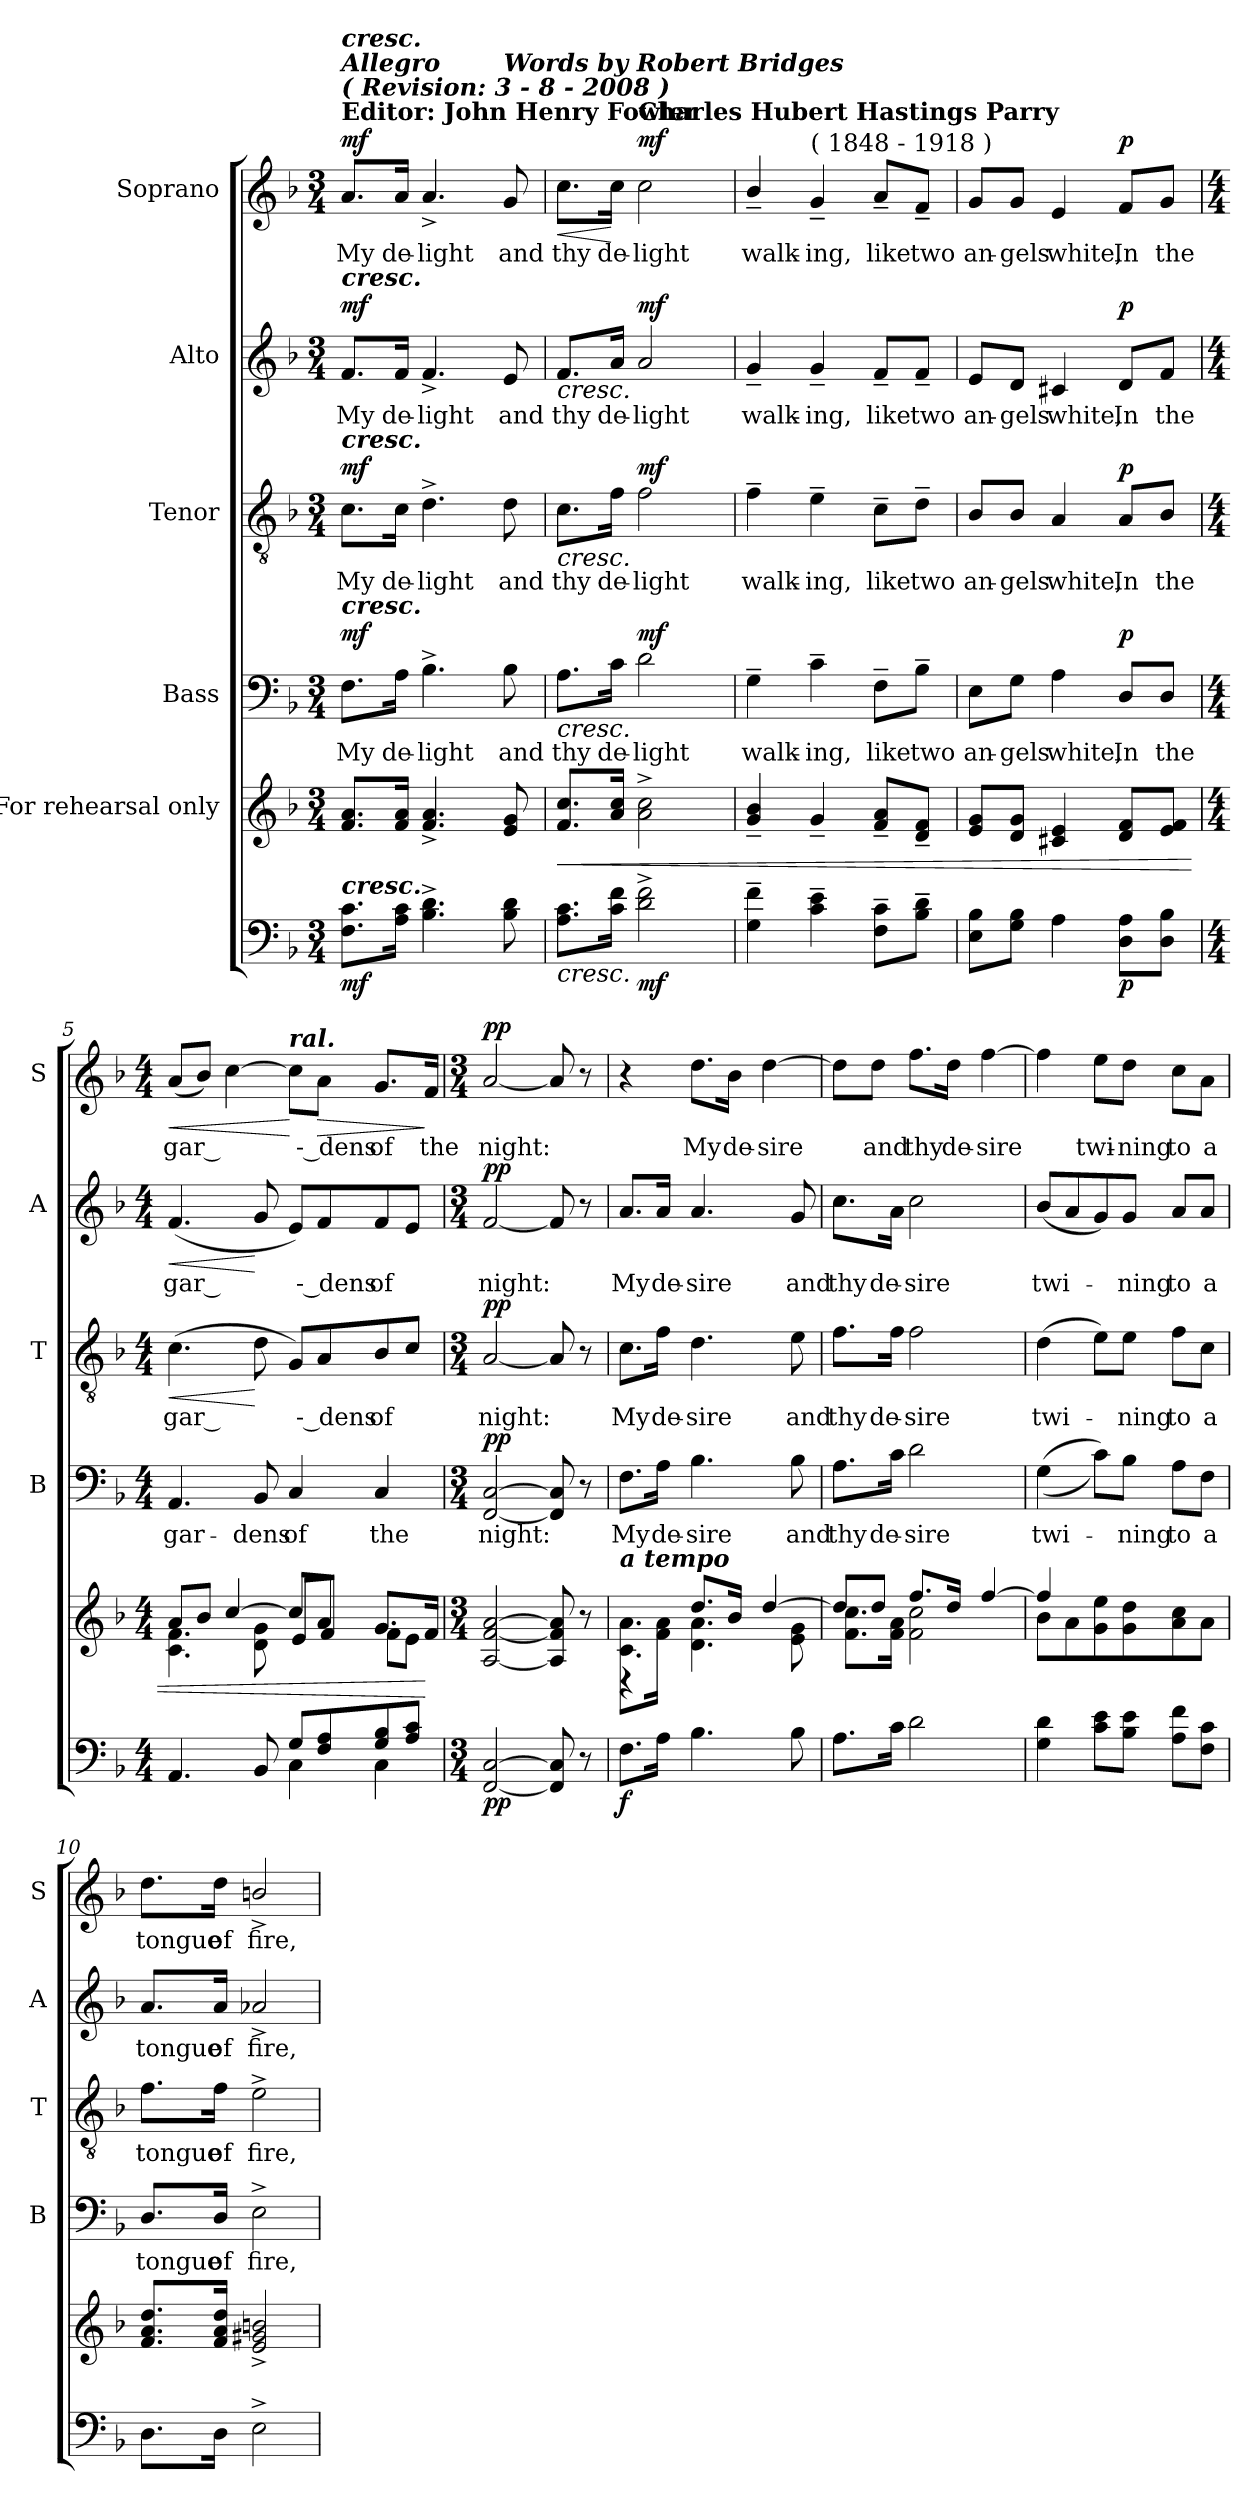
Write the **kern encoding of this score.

**kern	**dynam	**kern	**dynam	**kern	**text	**dynam	**kern	**text	**dynam	**kern	**text	**dynam	**kern	**text	**dynam
*part6	*part6	*part5	*part5	*part4	*part4	*part4	*part3	*part3	*part3	*part2	*part2	*part2	*part1	*part1	*part1
*staff6	*staff6	*staff5	*staff5	*staff4	*staff4	*staff4	*staff3	*staff3	*staff3	*staff2	*staff2	*staff2	*staff1	*staff1	*staff1
*	*	*I"For  rehearsal  only	*	*I"Bass	*	*	*I"Tenor	*	*	*I"Alto	*	*	*I"Soprano	*	*
*	*	*	*	*I'B	*	*	*I'T	*	*	*I'A	*	*	*I'S	*	*
*clefF4	*	*clefG2	*	*clefF4	*	*	*clefGv2	*	*	*clefG2	*	*	*clefG2	*	*
*	*	*	*	*	*	*	*ITrd7c12	*	*	*	*	*	*	*	*
*k[b-]	*	*k[b-]	*	*k[b-]	*	*	*k[b-]	*	*	*k[b-]	*	*	*k[b-]	*	*
*F:	*	*F:	*	*F:	*	*	*F:	*	*	*F:	*	*	*F:	*	*
*M3/4	*	*M3/4	*	*M3/4	*	*	*M3/4	*	*	*M3/4	*	*	*M3/4	*	*
*MM75	*	*MM75	*	*MM75	*	*	*MM75	*	*	*MM75	*	*	*MM75	*	*
=1	=1	=1	=1	=1	=1	=1	=1	=1	=1	=1	=1	=1	=1	=1	=1
!	!	!	!	!	!	!	!	!	!	!	!	!	!LO:TX:a:B:t=Editor&colon; John Henry Fowler	!	!
!	!	!	!	!	!	!	!	!	!	!	!	!	!LO:TX:a:Bi:t=(  Revision&colon;   3 - 8 - 2008  )	!	!
!	!	!	!	!	!	!	!	!	!	!	!	!	!LO:TX:a:Bi:t=Allegro	!	!
!	!	!	!	!	!	!	!	!	!	!	!	!	!LO:TX:a:Bi:t=cresc.	!	!
!	!	!	!	!	!	!	!	!	!	!LO:TX:a:Bi:t=cresc.	!	!	!	!	!
!	!	!	!	!	!	!	!LO:TX:a:Bi:t=cresc.	!	!	!	!	!	!	!	!
!	!	!	!	!LO:TX:a:Bi:t=cresc.	!	!	!	!	!	!	!	!	!	!	!
!LO:TX:a:Bi:t=cresc.	!	!	!	!	!	!	!	!	!	!	!	!	!	!	!
!	!LO:DY:b	!	!	!	!LO:LY:b	!LO:DY:b	!	!LO:LY:b	!LO:DY:b	!	!LO:LY:b	!LO:DY:b	!	!LO:LY:b	!LO:DY:b
8.F\ 8.c\L	mf	8.f/ 8.a/L	.	8.F\L	My	mf	8.C\L	My	mf	8.f/L	My	mf	8.a/L	My	mf
!	!	!	!	!	!LO:LY:b	!	!	!LO:LY:b	!	!	!LO:LY:b	!	!	!LO:LY:b	!
16A\ 16c\Jk	.	16f/ 16a/Jk	.	16A\Jk	de-	.	16C\Jk	de-	.	16f/Jk	de-	.	16a/Jk	de-	.
!	!	!	!	!	!LO:LY:b	!	!	!LO:LY:b	!	!	!LO:LY:b	!	!	!LO:LY:b	!
4.B-\^ 4.d\^	.	4.f/^ 4.a/^	.	4.B-^\	-light	.	4.D^\	-light	.	4.f^/	-light	.	4.a^/	-light	.
!	!	!	!	!	!	!	!	!	!	!	!	!	!LO:TX:a:Bi:t=Words by Robert Bridges	!	!
!	!	!	!	!	!LO:LY:b	!	!	!LO:LY:b	!	!	!LO:LY:b	!	!	!LO:LY:b	!
8B-\ 8d\	.	8e/ 8g/	.	8B-\	and	.	8D\	and	.	8e/	and	.	8g/	and	.
=2	=2	=2	=2	=2	=2	=2	=2	=2	=2	=2	=2	=2	=2	=2	=2
!	!LO:HP:b	!	!LO:HP:b	!	!LO:LY:b	!LO:HP:b	!	!LO:LY:b	!LO:HP:b	!	!LO:LY:b	!LO:HP:b	!	!LO:LY:b	!LO:HP:b
8.A\ 8.c\L	<	8.f/ 8.cc/L	<	8.A\L	thy	<	8.C\L	thy	<	8.f/L	thy	<	8.cc\L	thy	<
!	!	!	!	!	!LO:LY:b	!	!	!LO:LY:b	!	!	!LO:LY:b	!	!	!LO:LY:b	!
16c\ 16f\Jk	.	16a/ 16cc/Jk	.	16c\Jk	de-	.	16F\Jk	de-	.	16a/Jk	de-	.	16cc\Jk	de-	[
!	!	!	!	!	!	!	!	!	!	!	!	!	!LO:TX:a:B:t=Charles Hubert Hastings Parry	!	!
!	!LO:DY:b	!	!	!	!LO:LY:b	!LO:DY:b	!	!LO:LY:b	!LO:DY:b	!	!LO:LY:b	!LO:DY:b	!	!LO:LY:b	!LO:DY:b
2d\^ 2f\^	mf	2a\^ 2cc\^	.	2d\	-light	mf	2F\	-light	mf	2a/	-light	mf	2cc\	-light	mf
=3	=3	=3	=3	=3	=3	=3	=3	=3	=3	=3	=3	=3	=3	=3	=3
!	!	!	!	!	!LO:LY:b	!	!	!LO:LY:b	!	!	!LO:LY:b	!	!	!LO:LY:b	!
4G\~ 4f\~	.	4g/~ 4b-/~	.	4G~\	walk-	.	4F~\	walk-	.	4g~/	walk-	.	4b-~/	walk-	.
!	!	!	!	!	!	!	!	!	!	!	!	!	!LO:TX:a:t=( 1848 - 1918 )	!	!
!	!	!	!	!	!LO:LY:b	!	!	!LO:LY:b	!	!	!LO:LY:b	!	!	!LO:LY:b	!
4c\~ 4e\~	.	4g~/	.	4c~\	-ing,	.	4E~\	-ing,	.	4g~/	-ing,	.	4g~/	-ing,	.
!	!	!	!	!	!LO:LY:b	!	!	!LO:LY:b	!	!	!LO:LY:b	!	!	!LO:LY:b	!
8F\~ 8c\~L	.	8f/~ 8a/~L	.	8F~\L	like	.	8C~\L	like	.	8f~/L	like	.	8a~/L	like	.
!	!	!	!	!	!LO:LY:b	!	!	!LO:LY:b	!	!	!LO:LY:b	!	!	!LO:LY:b	!
8B-\~ 8d\~J	.	8d/~ 8f/~J	.	8B-~\J	two	.	8D~\J	two	.	8f~/J	two	.	8f~/J	two	.
!!LO:PB:g=z
=4	=4	=4	=4	=4	=4	=4	=4	=4	=4	=4	=4	=4	=4	=4	=4
!	!	!	!	!	!LO:LY:b	!	!	!LO:LY:b	!	!	!LO:LY:b	!	!	!LO:LY:b	!
8E\ 8B-\L	.	8e/ 8g/L	.	8E\L	an-	.	8BB-/L	an-	.	8e/L	an-	.	8g/L	an-	.
!	!	!	!	!	!LO:LY:b	!	!	!LO:LY:b	!	!	!LO:LY:b	!	!	!LO:LY:b	!
8G\ 8B-\J	.	8d/ 8g/J	.	8G\J	-gels	.	8BB-/J	-gels	.	8d/J	-gels	.	8g/J	-gels	.
!	!	!	!	!	!LO:LY:b	!	!	!LO:LY:b	!	!	!LO:LY:b	!	!	!LO:LY:b	!
4A\	.	4c#X/ 4e/	.	4A\	white,	.	4AA/	white,	.	4c#X/	white,	.	4e/	white,	.
!	!LO:DY:b	!	!	!	!LO:LY:b	!LO:DY:b	!	!LO:LY:b	!LO:DY:b	!	!LO:LY:b	!LO:DY:b	!	!LO:LY:b	!LO:DY:b
8D\ 8A\L	p	8d/ 8f/L	.	8D/L	In	p	8AA/L	In	p	8d/L	In	p	8f/L	In	p
!	!	!	!	!	!LO:LY:b	!	!	!LO:LY:b	!	!	!LO:LY:b	!	!	!LO:LY:b	!
8D\ 8B-\J	.	8e/ 8f/J	.	8D/J	the	.	8BB-/J	the	.	8f/J	the	.	8g/J	the	.
=5	=5	=5	=5	=5	=5	=5	=5	=5	=5	=5	=5	=5	=5	=5	=5
*M4/4	*	*M4/4	*	*M4/4	*	*	*M4/4	*	*	*M4/4	*	*	*M4/4	*	*
*^	*	*^	*	*	*	*	*	*	*	*	*	*	*	*	*
!	!	!	!	!	!	!	!LO:LY:b	!	!	!LO:LY:b	!LO:HP:b	!	!LO:LY:b	!LO:HP:b	!	!LO:LY:b	!LO:HP:b
4.AA/	2ryy	.	8a/L	4.c\ 4.f\	.	4.AA/	gar-	.	(>4.C\	gar --	<	(<4.f/	gar --	<	(<8a/L	gar --	<
.	.	.	8b-/J	.	.	.	.	.	.	.	.	.	.	.	8b-/J)	.	.
.	.	.	[4cc/	.	.	.	.	.	.	.	.	.	.	.	[4cc\	.	.
!	!	!	!	!	!	!	!LO:LY:b	!	!	!	!	!	!	!	!	!	!
8BB-/	.	.	.	8d\ 8g\	.	8BB-/	dens	.	8D\	.	[	8g/	.	[	.	.	.
!	!	!	!	!	!	!	!	!	!	!	!	!	!	!	!LO:TX:a:Bi:t=ral.	!	!
!	!	!	!	!	!	!	!LO:LY:b	!	!	!	!	!	!	!	!	!	!
8G/L	4C\	.	8cc/L]	8e/L	.	4C/	of	.	8GG/L)	.	.	8e/L)	.	.	8cc\L]	.	[
!	!	!	!	!	!	!	!	!	!	!LO:LY:b	!	!	!LO:LY:b	!	!	!LO:LY:b	!LO:HP:b
8F/ 8A/	.	.	8a/J	8f/J	.	.	.	.	8AA/	-- dens	.	8f/	-- dens	.	8a\J	-- dens	>
!	!	!	!	!	!	!	!LO:LY:b	!	!	!LO:LY:b	!	!	!LO:LY:b	!	!	!LO:LY:b	!
8G/ 8B-/	4C\	.	8.g/L	8f\L	.	4C/	the	[	8BB-/	of	.	8f/	of	.	8.g/L	of	.
8A/ 8c/J	.	[	.	8e\J	.	.	.	.	8C/J	.	[	8e/J	.	[	.	.	.
!	!	!	!	!	!	!	!	!	!	!	!	!	!	!	!	!LO:LY:b	!
.	.	.	16f/Jk	.	[	.	.	.	.	.	.	.	.	.	16f/Jk	the	]
*v	*v	*	*	*	*	*	*	*	*	*	*	*	*	*	*	*	*
*	*	*v	*v	*	*	*	*	*	*	*	*	*	*	*	*	*
=6	=6	=6	=6	=6	=6	=6	=6	=6	=6	=6	=6	=6	=6	=6	=6
*M3/4	*	*M3/4	*	*M3/4	*	*	*M3/4	*	*	*M3/4	*	*	*M3/4	*	*
!	!LO:DY:b	!	!	!	!LO:LY:b	!LO:DY:b	!	!LO:LY:b	!LO:DY:b	!	!LO:LY:b	!LO:DY:b	!	!LO:LY:b	!LO:DY:b
[2FF/ [2C/	pp	[2A/ [2f/ [2a/	.	[2FF/ [2C/	night:	pp	[2AA/	night:	pp	[2f/	night:	pp	[2a/	night:	pp
8FF/] 8C/]	.	8A/] 8f/] 8a/]	.	8FF/] 8C/]	.	.	8AA/]	.	.	8f/]	.	.	8a/]	.	.
8r	.	8r	.	8r	.	.	8r	.	.	8r	.	.	8r	.	.
!!LO:PB:g=z
=7	=7	=7	=7	=7	=7	=7	=7	=7	=7	=7	=7	=7	=7	=7	=7
*	*	*^	*	*	*	*	*	*	*	*	*	*	*	*	*
!	!	!LO:TX:a:Bi:t=a  tempo	!	!	!	!	!	!	!	!	!	!	!	!	!	!
!	!LO:DY:b	!	!	!	!	!LO:LY:b	!	!	!LO:LY:b	!	!	!LO:LY:b	!	!	!	!
8.F\L	f	8.c\ 8.a\L	4r	.	8.F\L	My	.	8.C\L	My	.	8.a/L	My	.	4r	.	.
!	!	!	!	!	!	!LO:LY:b	!	!	!LO:LY:b	!	!	!LO:LY:b	!	!	!	!
16A\Jk	.	16f\ 16a\Jk	.	.	16A\Jk	de-	.	16F\Jk	de-	.	16a/Jk	de-	.	.	.	.
!	!	!	!	!	!	!LO:LY:b	!	!	!LO:LY:b	!	!	!LO:LY:b	!	!	!LO:LY:b	!
4.B-\	.	8.dd/L	4.d\ 4.a\	.	4.B-\	-sire	.	4.D\	-sire	.	4.a/	-sire	.	8.dd\L	My	.
!	!	!	!	!	!	!	!	!	!	!	!	!	!	!	!LO:LY:b	!
.	.	16b-/Jk	.	.	.	.	.	.	.	.	.	.	.	16b-\Jk	de-	.
!	!	!	!	!	!	!	!	!	!	!	!	!	!	!	!LO:LY:b	!
.	.	[4dd/	.	.	.	.	.	.	.	.	.	.	.	[4dd\	-sire	.
!	!	!	!	!	!	!LO:LY:b	!	!	!LO:LY:b	!	!	!LO:LY:b	!	!	!	!
8B-\	.	.	8e\ 8g\	.	8B-\	and	.	8E\	and	.	8g/	and	.	.	.	.
=8	=8	=8	=8	=8	=8	=8	=8	=8	=8	=8	=8	=8	=8	=8	=8	=8
!	!	!	!	!	!	!LO:LY:b	!	!	!LO:LY:b	!	!	!LO:LY:b	!	!	!	!
8.A\L	.	8dd/L]	8.f\ 8.cc\L	.	8.A\L	thy	.	8.F\L	thy	.	8.cc\L	thy	.	8dd\L]	.	.
!	!	!	!	!	!	!	!	!	!	!	!	!	!	!	!LO:LY:b	!
.	.	8dd/J	.	.	.	.	.	.	.	.	.	.	.	8dd\J	and	.
!	!	!	!	!	!	!LO:LY:b	!	!	!LO:LY:b	!	!	!LO:LY:b	!	!	!	!
16c\Jk	.	.	16f\ 16a\Jk	.	16c\Jk	de-	.	16F\Jk	de-	.	16a\Jk	de-	.	.	.	.
!	!	!	!	!	!	!LO:LY:b	!	!	!LO:LY:b	!	!	!LO:LY:b	!	!	!LO:LY:b	!
2d\	.	8.ff/L	2f\ 2cc\	.	2d\	-sire	.	2F\	-sire	.	2cc\	-sire	.	8.ff\L	thy	.
!	!	!	!	!	!	!	!	!	!	!	!	!	!	!	!LO:LY:b	!
.	.	16dd/Jk	.	.	.	.	.	.	.	.	.	.	.	16dd\Jk	de-	.
!	!	!	!	!	!	!	!	!	!	!	!	!	!	!	!LO:LY:b	!
.	.	[4ff/	.	.	.	.	.	.	.	.	.	.	.	[4ff\	-sire	.
=9	=9	=9	=9	=9	=9	=9	=9	=9	=9	=9	=9	=9	=9	=9	=9	=9
!	!	!	!	!	!	!LO:LY:b	!	!	!LO:LY:b	!	!	!LO:LY:b	!	!	!	!
4G\ 4d\	.	4ff/]	8b-\L	.	(>(>4G\	twi-	.	(>4D\	twi-	.	(<8b-/L	twi-	.	4ff\]	.	.
.	.	.	8a\	.	.	.	.	.	.	.	8a/	.	.	.	.	.
!	!	!	!	!	!	!	!	!	!	!	!	!	!	!	!LO:LY:b	!
8c\ 8e\L	.	8ryy	8g\ 8ee\	.	8c\L))	.	.	8E\L)	.	.	8g/)	.	.	8ee\L	twi-	.
!	!	!	!	!	!	!LO:LY:b	!	!	!LO:LY:b	!	!	!LO:LY:b	!	!	!LO:LY:b	!
8B-\ 8e\J	.	8ryy	8g\ 8dd\	.	8B-\J	-ning	.	8E\J	-ning	.	8g/J	-ning	.	8dd\J	-ning	.
!	!	!	!	!	!	!LO:LY:b	!	!	!LO:LY:b	!	!	!LO:LY:b	!	!	!LO:LY:b	!
8A\ 8f\L	.	8ryy	8a\ 8cc\	.	8A\L	to	.	8F\L	to	.	8a/L	to	.	8cc\L	to	.
!	!	!	!	!	!	!LO:LY:b	!	!	!LO:LY:b	!	!	!LO:LY:b	!	!	!LO:LY:b	!
8F\ 8c\J	.	8ryy	8a\J	.	8F\J	a	.	8C\J	a	.	8a/J	a	.	8a\J	a	.
=10	=10	=10	=10	=10	=10	=10	=10	=10	=10	=10	=10	=10	=10	=10	=10	=10
!	!	!	!	!	!	!LO:LY:b	!	!	!LO:LY:b	!	!	!LO:LY:b	!	!	!LO:LY:b	!
*	*	*v	*v	*	*	*	*	*	*	*	*	*	*	*	*	*
8.D\L	.	8.f/ 8.a/ 8.dd/L	.	8.D/L	tongue	.	8.F\L	tongue	.	8.a/L	tongue	.	8.dd\L	tongue	.
!	!	!	!	!	!LO:LY:b	!	!	!LO:LY:b	!	!	!LO:LY:b	!	!	!LO:LY:b	!
16D\Jk	.	16f/ 16a/ 16dd/Jk	.	16D/Jk	of	.	16F\Jk	of	.	16a/Jk	of	.	16dd\Jk	of	.
!	!	!	!	!	!LO:LY:b	!	!	!LO:LY:b	!	!	!LO:LY:b	!	!	!LO:LY:b	!
2E^\	.	2e/^ 2g#X/^ 2bn/^	.	2E^\	fire,	.	2E^\	fire,	.	2a-X^/	fire,	.	2bn^/	fire,	.
=	=	=	=	=	=	=	=	=	=	=	=	=	=	=	=
*-	*-	*-	*-	*-	*-	*-	*-	*-	*-	*-	*-	*-	*-	*-	*-
